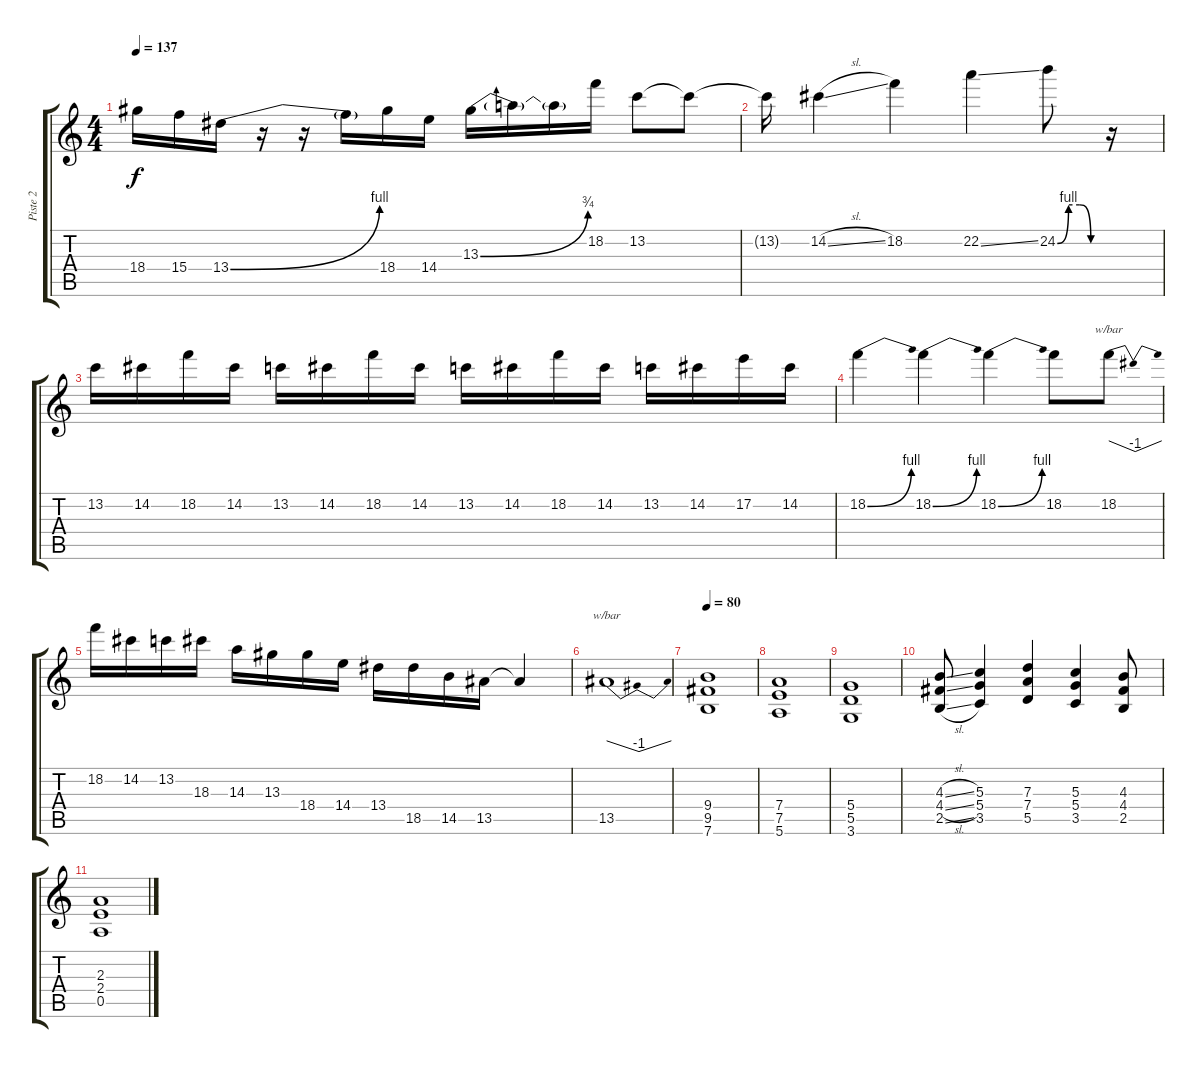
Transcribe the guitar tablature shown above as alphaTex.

\track ("Piste 2" "Piste 2") {instrument distortionguitar}
\staff {score tabs}
\tuning (E4 B3 G3 D3 A2 E2) {hide}
\ts (4 4)
\tempo 137
\clef g2
\ks c
18.4.16{dy f} 15.4.16 13.4{be (bend 0 0 60 4)}.16 r.16 r.16 13.4{t}.16 18.4.16 14.4.16 13.3{be (bend 0 0 60 3)}.16 13.3{t}.16 13.3{t}.16 18.2.16 13.2.8 13.2{t}.8 |
13.2{t}.16 14.2{sl}.4 18.2.4 22.2{ss}.4 24.2{be (custom 0 0 15 4 30 4 45 0 60 0)}.8 r.16 |
13.2.16 14.2.16 18.2.16 14.2.16 13.2.16 14.2.16 18.2.16 14.2.16 13.2.16 14.2.16 18.2.16 14.2.16 13.2.16 14.2.16 17.2.16 14.2.16 |
18.2{be (bend 0 0 60 4)}.4 18.2{be (bend 0 0 60 4)}.4 18.2{be (bend 0 0 60 4)}.4 18.2.8 18.2.8{tbe (dip default 0 0 30 -4 60 0)} |
18.2.16 14.2.16 13.2.16 18.3.16 14.3.16 13.3.16 18.4.16 14.4.16 13.4.16 18.5.16 14.5.16 13.5.16 13.5{t}.4 |
13.5.1{tbe (dip default 0 0 30 -4 60 0)} |
\tempo 80
(9.4 9.5 7.6).1{volume 16} |
(7.4 7.5 5.6).1 |
(5.4 5.5 3.6).1 |
(4.3{sl} 4.4{sl} 2.5{sl}).8 (5.3 5.4 3.5).4 (7.3 7.4 5.5).4 (5.3 5.4 3.5).4 (4.3 4.4 2.5).8 |
(2.3 2.4 0.5).1
